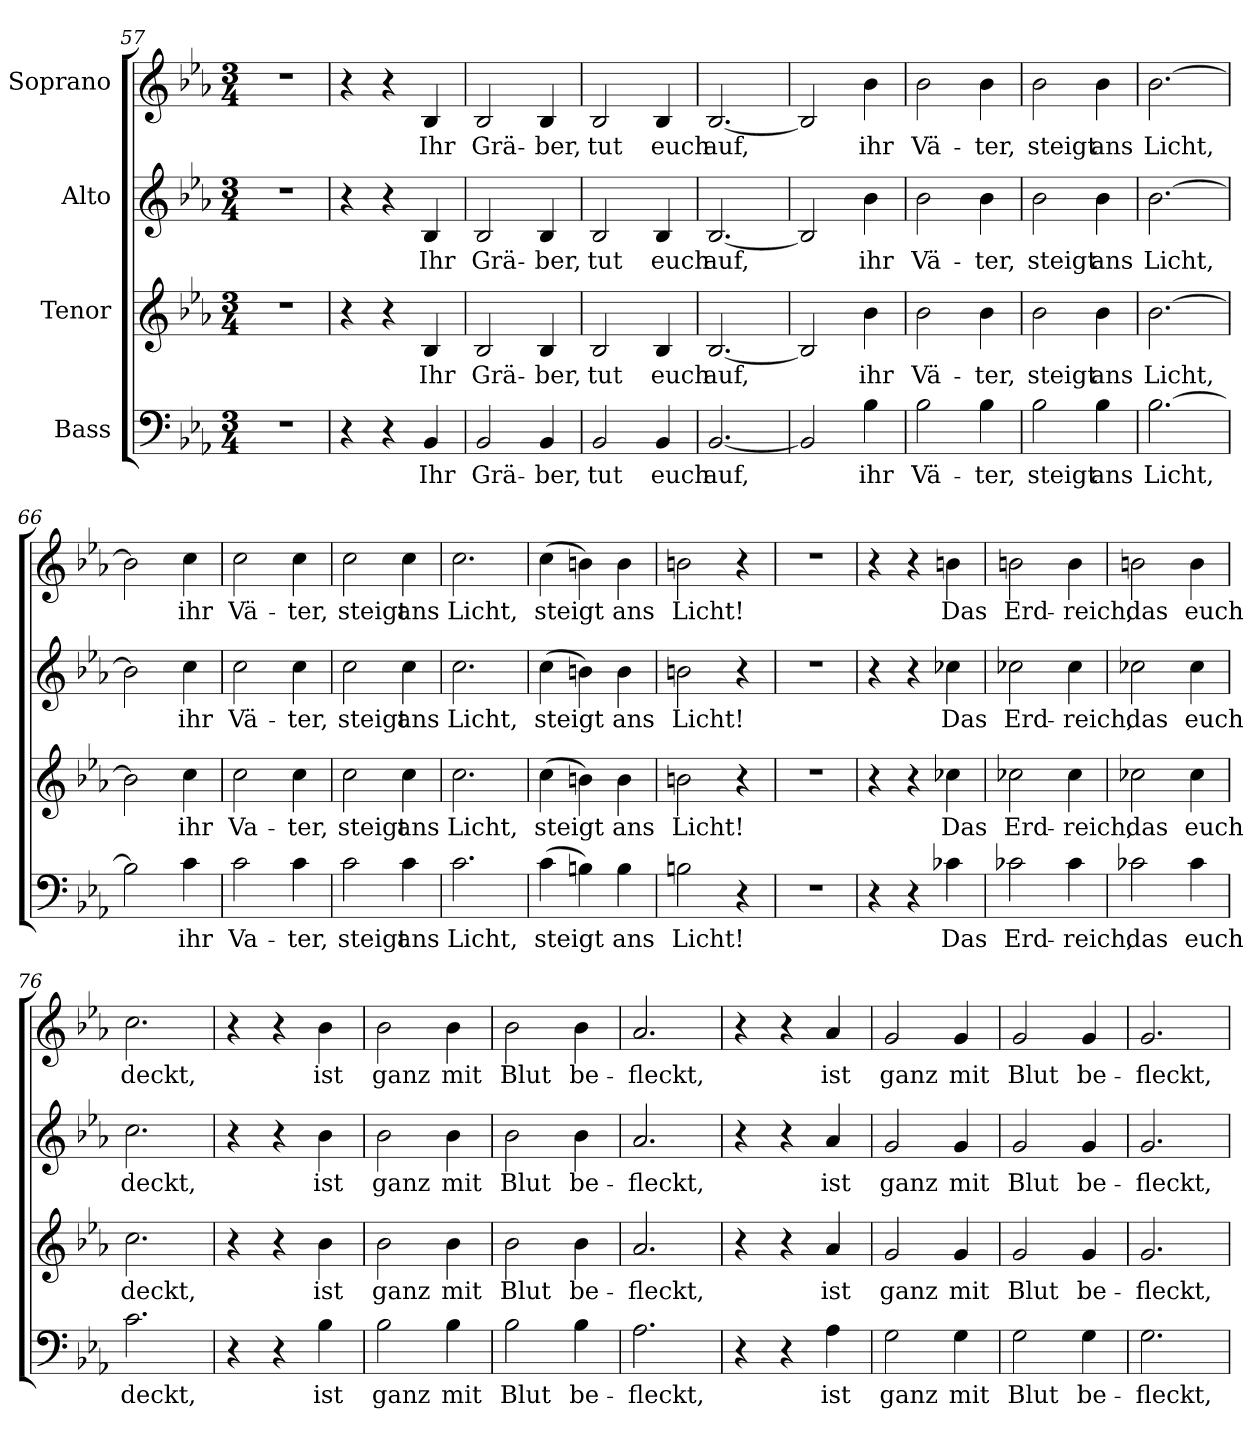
**kern	**text	**kern	**text	**kern	**text	**kern	**text
*part4	*part4	*part3	*part3	*part2	*part2	*part1	*part1
*staff4	*staff4	*staff3	*staff3	*staff2	*staff2	*staff1	*staff1
*I"Bass	*	*I"Tenor	*	*I"Alto	*	*I"Soprano	*
!!LO:PB:g=z
*clefF4	*	*clefG2	*	*clefG2	*	*clefG2	*
*k[b-e-a-]	*	*k[b-e-a-]	*	*k[b-e-a-]	*	*k[b-e-a-]	*
*E-:	*	*E-:	*	*E-:	*	*E-:	*
*M3/4	*	*M3/4	*	*M3/4	*	*M3/4	*
=57	=57	=57	=57	=57	=57	=57	=57
2.r	.	2.r	.	2.r	.	2.r	.
=58	=58	=58	=58	=58	=58	=58	=58
4r	.	4r	.	4r	.	4r	.
4r	.	4r	.	4r	.	4r	.
!	!LO:LY:b	!	!LO:LY:b	!	!LO:LY:b	!	!LO:LY:b
4BB-/	Ihr	4B-/	Ihr	4B-/	Ihr	4B-/	Ihr
=59	=59	=59	=59	=59	=59	=59	=59
!	!LO:LY:b	!	!LO:LY:b	!	!LO:LY:b	!	!LO:LY:b
2BB-/	Grä-	2B-/	Grä-	2B-/	Grä-	2B-/	Grä-
!	!LO:LY:b	!	!LO:LY:b	!	!LO:LY:b	!	!LO:LY:b
4BB-/	-ber,	4B-/	-ber,	4B-/	-ber,	4B-/	-ber,
=60	=60	=60	=60	=60	=60	=60	=60
!	!LO:LY:b	!	!LO:LY:b	!	!LO:LY:b	!	!LO:LY:b
2BB-/	tut	2B-/	tut	2B-/	tut	2B-/	tut
!	!LO:LY:b	!	!LO:LY:b	!	!LO:LY:b	!	!LO:LY:b
4BB-/	euch	4B-/	euch	4B-/	euch	4B-/	euch
!!LO:LB:g=z
=61	=61	=61	=61	=61	=61	=61	=61
!	!LO:LY:b	!	!LO:LY:b	!	!LO:LY:b	!	!LO:LY:b
[2.BB-/	auf,	[2.B-/	auf,	[2.B-/	auf,	[2.B-/	auf,
=62	=62	=62	=62	=62	=62	=62	=62
2BB-/]	.	2B-/]	.	2B-/]	.	2B-/]	.
!	!LO:LY:b	!	!LO:LY:b	!	!LO:LY:b	!	!LO:LY:b
4B-\	ihr	4b-\	ihr	4b-\	ihr	4b-\	ihr
=63	=63	=63	=63	=63	=63	=63	=63
!	!LO:LY:b	!	!LO:LY:b	!	!LO:LY:b	!	!LO:LY:b
2B-\	Vä-	2b-\	Vä-	2b-\	Vä-	2b-\	Vä-
!	!LO:LY:b	!	!LO:LY:b	!	!LO:LY:b	!	!LO:LY:b
4B-\	-ter,	4b-\	-ter,	4b-\	-ter,	4b-\	-ter,
=64	=64	=64	=64	=64	=64	=64	=64
!	!LO:LY:b	!	!LO:LY:b	!	!LO:LY:b	!	!LO:LY:b
2B-\	steigt	2b-\	steigt	2b-\	steigt	2b-\	steigt
!	!LO:LY:b	!	!LO:LY:b	!	!LO:LY:b	!	!LO:LY:b
4B-\	ans	4b-\	ans	4b-\	ans	4b-\	ans
!!LO:PB:g=z
=65	=65	=65	=65	=65	=65	=65	=65
!	!LO:LY:b	!	!LO:LY:b	!	!LO:LY:b	!	!LO:LY:b
[2.B-\	Licht,	[2.b-\	Licht,	[2.b-\	Licht,	[2.b-\	Licht,
=66	=66	=66	=66	=66	=66	=66	=66
2B-\]	.	2b-\]	.	2b-\]	.	2b-\]	.
!	!LO:LY:b	!	!LO:LY:b	!	!LO:LY:b	!	!LO:LY:b
4c\	ihr	4cc\	ihr	4cc\	ihr	4cc\	ihr
=67	=67	=67	=67	=67	=67	=67	=67
!	!LO:LY:b	!	!LO:LY:b	!	!LO:LY:b	!	!LO:LY:b
2c\	Va-	2cc\	Va-	2cc\	Vä-	2cc\	Vä-
!	!LO:LY:b	!	!LO:LY:b	!	!LO:LY:b	!	!LO:LY:b
4c\	-ter,	4cc\	-ter,	4cc\	-ter,	4cc\	-ter,
=68	=68	=68	=68	=68	=68	=68	=68
!	!LO:LY:b	!	!LO:LY:b	!	!LO:LY:b	!	!LO:LY:b
2c\	steigt	2cc\	steigt	2cc\	steigt	2cc\	steigt
!	!LO:LY:b	!	!LO:LY:b	!	!LO:LY:b	!	!LO:LY:b
4c\	ans	4cc\	ans	4cc\	ans	4cc\	ans
!!LO:LB:g=z
=69	=69	=69	=69	=69	=69	=69	=69
!	!LO:LY:b	!	!LO:LY:b	!	!LO:LY:b	!	!LO:LY:b
2.c\	Licht,	2.cc\	Licht,	2.cc\	Licht,	2.cc\	Licht,
=70	=70	=70	=70	=70	=70	=70	=70
!	!LO:LY:b	!	!LO:LY:b	!	!LO:LY:b	!	!LO:LY:b
(>4c\	steigt	(>4cc\	steigt	(>4cc\	steigt	(>4cc\	steigt
4Bn\)	.	4bn\)	.	4bn\)	.	4bn\)	.
!	!LO:LY:b	!	!LO:LY:b	!	!LO:LY:b	!	!LO:LY:b
4B\	ans	4b\	ans	4b\	ans	4b\	ans
=71	=71	=71	=71	=71	=71	=71	=71
!	!LO:LY:b	!	!LO:LY:b	!	!LO:LY:b	!	!LO:LY:b
2Bn\	Licht!	2bn\	Licht!	2bn\	Licht!	2bn\	Licht!
4r	.	4r	.	4r	.	4r	.
=72	=72	=72	=72	=72	=72	=72	=72
2.r	.	2.r	.	2.r	.	2.r	.
!!LO:PB:g=z
=73	=73	=73	=73	=73	=73	=73	=73
4r	.	4r	.	4r	.	4r	.
4r	.	4r	.	4r	.	4r	.
!	!LO:LY:b	!	!LO:LY:b	!	!LO:LY:b	!	!LO:LY:b
4c-X\	Das	4cc-X\	Das	4cc-X\	Das	4bn\	Das
=74	=74	=74	=74	=74	=74	=74	=74
!	!LO:LY:b	!	!LO:LY:b	!	!LO:LY:b	!	!LO:LY:b
2c-X\	Erd-	2cc-X\	Erd-	2cc-X\	Erd-	2bn\	Erd-
!	!LO:LY:b	!	!LO:LY:b	!	!LO:LY:b	!	!LO:LY:b
4c-\	-reich,	4cc-\	-reich,	4cc-\	-reich,	4b\	-reich,
=75	=75	=75	=75	=75	=75	=75	=75
!	!LO:LY:b	!	!LO:LY:b	!	!LO:LY:b	!	!LO:LY:b
2c-X\	das	2cc-X\	das	2cc-X\	das	2bn\	das
!	!LO:LY:b	!	!LO:LY:b	!	!LO:LY:b	!	!LO:LY:b
4c-\	euch	4cc-\	euch	4cc-\	euch	4b\	euch
=76	=76	=76	=76	=76	=76	=76	=76
!	!LO:LY:b	!	!LO:LY:b	!	!LO:LY:b	!	!LO:LY:b
2.c\	deckt,	2.cc\	deckt,	2.cc\	deckt,	2.cc\	deckt,
!!LO:LB:g=z
=77	=77	=77	=77	=77	=77	=77	=77
4r	.	4r	.	4r	.	4r	.
4r	.	4r	.	4r	.	4r	.
!	!LO:LY:b	!	!LO:LY:b	!	!LO:LY:b	!	!LO:LY:b
4B-\	ist	4b-\	ist	4b-\	ist	4b-\	ist
=78	=78	=78	=78	=78	=78	=78	=78
!	!LO:LY:b	!	!LO:LY:b	!	!LO:LY:b	!	!LO:LY:b
2B-\	ganz	2b-\	ganz	2b-\	ganz	2b-\	ganz
!	!LO:LY:b	!	!LO:LY:b	!	!LO:LY:b	!	!LO:LY:b
4B-\	mit	4b-\	mit	4b-\	mit	4b-\	mit
=79	=79	=79	=79	=79	=79	=79	=79
!	!LO:LY:b	!	!LO:LY:b	!	!LO:LY:b	!	!LO:LY:b
2B-\	Blut	2b-\	Blut	2b-\	Blut	2b-\	Blut
!	!LO:LY:b	!	!LO:LY:b	!	!LO:LY:b	!	!LO:LY:b
4B-\	be-	4b-\	be-	4b-\	be-	4b-\	be-
=80	=80	=80	=80	=80	=80	=80	=80
!	!LO:LY:b	!	!LO:LY:b	!	!LO:LY:b	!	!LO:LY:b
2.A-\	-fleckt,	2.a-/	-fleckt,	2.a-/	-fleckt,	2.a-/	-fleckt,
!!LO:PB:g=z
=81	=81	=81	=81	=81	=81	=81	=81
4r	.	4r	.	4r	.	4r	.
4r	.	4r	.	4r	.	4r	.
!	!LO:LY:b	!	!LO:LY:b	!	!LO:LY:b	!	!LO:LY:b
4A-\	ist	4a-/	ist	4a-/	ist	4a-/	ist
=82	=82	=82	=82	=82	=82	=82	=82
!	!LO:LY:b	!	!LO:LY:b	!	!LO:LY:b	!	!LO:LY:b
2G\	ganz	2g/	ganz	2g/	ganz	2g/	ganz
!	!LO:LY:b	!	!LO:LY:b	!	!LO:LY:b	!	!LO:LY:b
4G\	mit	4g/	mit	4g/	mit	4g/	mit
=83	=83	=83	=83	=83	=83	=83	=83
!	!LO:LY:b	!	!LO:LY:b	!	!LO:LY:b	!	!LO:LY:b
2G\	Blut	2g/	Blut	2g/	Blut	2g/	Blut
!	!LO:LY:b	!	!LO:LY:b	!	!LO:LY:b	!	!LO:LY:b
4G\	be-	4g/	be-	4g/	be-	4g/	be-
=84	=84	=84	=84	=84	=84	=84	=84
!	!LO:LY:b	!	!LO:LY:b	!	!LO:LY:b	!	!LO:LY:b
2.G\	-fleckt,	2.g/	-fleckt,	2.g/	-fleckt,	2.g/	-fleckt,
=	=	=	=	=	=	=	=
*-	*-	*-	*-	*-	*-	*-	*-
